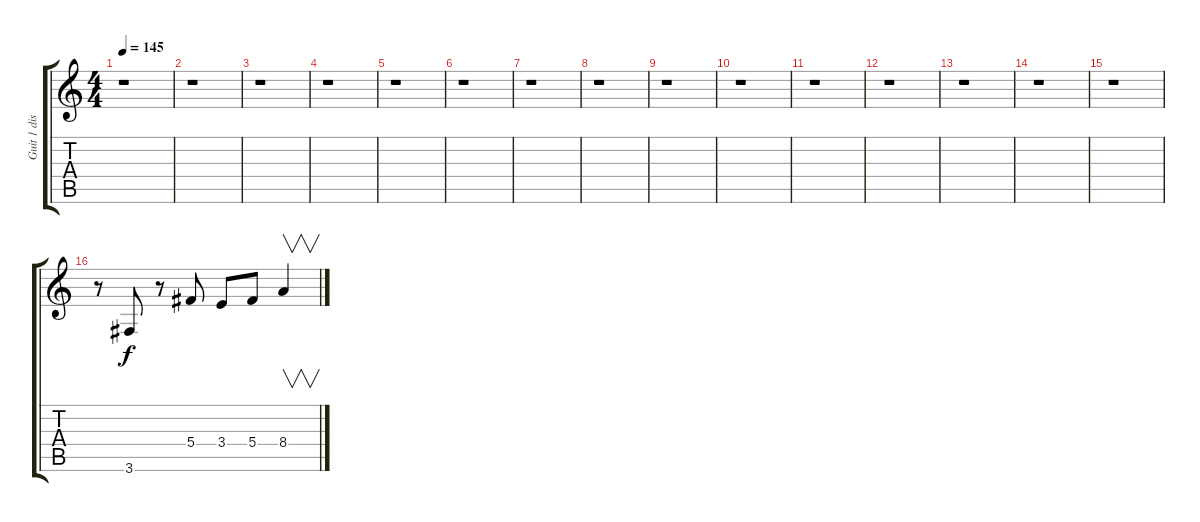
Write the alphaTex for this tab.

\track ("Guit 1 dist." "Guit 1 dis") {instrument distortionguitar}
\staff {score tabs}
\tuning (Eb4 Bb3 Gb3 Db3 Ab2 Eb2) {hide}
\ts (4 4)
\tempo 145
\clef g2
\ks c
r.1{dy f} |
r.1 |
r.1 |
r.1 |
r.1 |
r.1 |
r.1 |
r.1 |
r.1 |
r.1 |
r.1 |
r.1 |
r.1 |
r.1 |
r.1 |
r.8 3.6.8 r.8 5.4.8 3.4.8 5.4.8 8.4.4{v}
